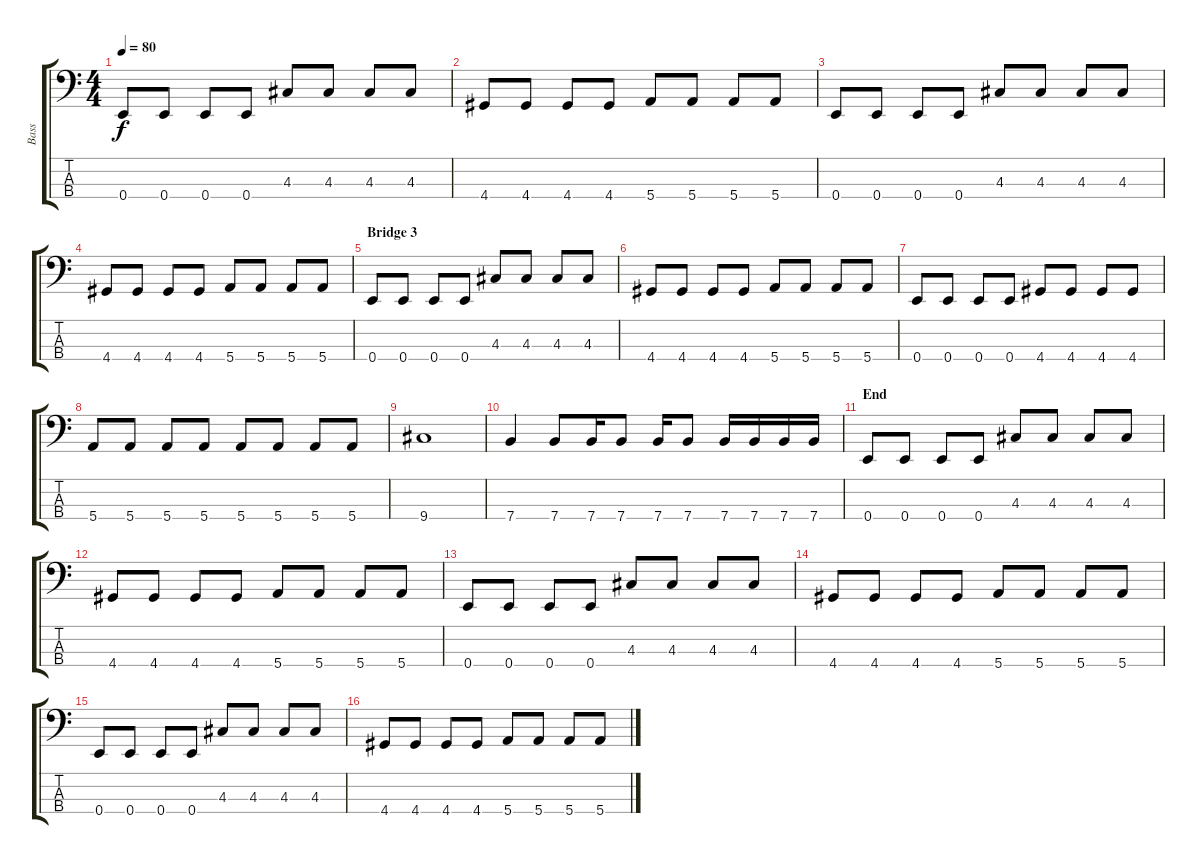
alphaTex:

\track ("Bass" "Bass") {instrument electricbassfinger}
\staff {score tabs}
\tuning (G2 D2 A1 E1) {hide}
\ts (4 4)
\tempo 80
\clef f4
\ks c
0.4.8{dy f} 0.4.8 0.4.8 0.4.8 4.3.8 4.3.8 4.3.8 4.3.8 |
4.4.8 4.4.8 4.4.8 4.4.8 5.4.8 5.4.8 5.4.8 5.4.8 |
0.4.8 0.4.8 0.4.8 0.4.8 4.3.8 4.3.8 4.3.8 4.3.8 |
4.4.8 4.4.8 4.4.8 4.4.8 5.4.8 5.4.8 5.4.8 5.4.8 |
\section ("" "Bridge 3")
0.4.8 0.4.8 0.4.8 0.4.8 4.3.8 4.3.8 4.3.8 4.3.8 |
4.4.8 4.4.8 4.4.8 4.4.8 5.4.8 5.4.8 5.4.8 5.4.8 |
0.4.8 0.4.8 0.4.8 0.4.8 4.4.8 4.4.8 4.4.8 4.4.8 |
5.4.8 5.4.8 5.4.8 5.4.8 5.4.8 5.4.8 5.4.8 5.4.8 |
9.4.1 |
7.4.4 7.4.8 7.4.16 7.4.8 7.4.16 7.4.8 7.4.16 7.4.16 7.4.16 7.4.16 |
\section ("" "End")
0.4.8 0.4.8 0.4.8 0.4.8 4.3.8 4.3.8 4.3.8 4.3.8 |
4.4.8 4.4.8 4.4.8 4.4.8 5.4.8 5.4.8 5.4.8 5.4.8 |
0.4.8 0.4.8 0.4.8 0.4.8 4.3.8 4.3.8 4.3.8 4.3.8 |
4.4.8 4.4.8 4.4.8 4.4.8 5.4.8 5.4.8 5.4.8 5.4.8 |
0.4.8 0.4.8 0.4.8 0.4.8 4.3.8 4.3.8 4.3.8 4.3.8 |
4.4.8 4.4.8 4.4.8 4.4.8 5.4.8 5.4.8 5.4.8 5.4.8
